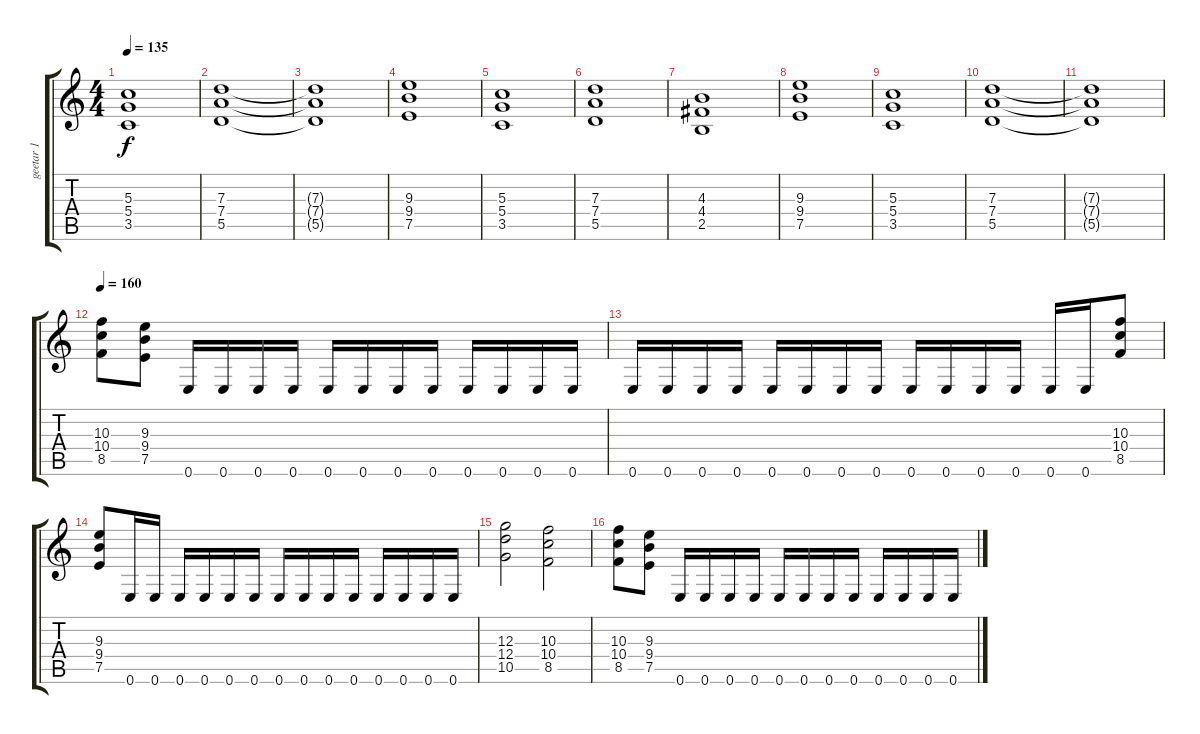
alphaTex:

\track ("geetar 1" "geetar 1") {instrument distortionguitar}
\staff {score tabs}
\tuning (E4 B3 G3 D3 A2 E2) {hide}
\ts (4 4)
\tempo 135
\clef g2
\ks c
(5.3 5.4 3.5).1{dy f} |
(7.3 7.4 5.5).1 |
(7.3{t} 7.4{t} 5.5{t}).1 |
(9.3 9.4 7.5).1 |
(5.3 5.4 3.5).1 |
(7.3 7.4 5.5).1 |
(4.3 4.4 2.5).1 |
(9.3 9.4 7.5).1 |
(5.3 5.4 3.5).1 |
(7.3 7.4 5.5).1 |
(7.3{t} 7.4{t} 5.5{t}).1 |
\tempo 160
(10.3 10.4 8.5).8 (9.3 9.4 7.5).8 0.6.16 0.6.16 0.6.16 0.6.16 0.6.16 0.6.16 0.6.16 0.6.16 0.6.16 0.6.16 0.6.16 0.6.16 |
0.6.16 0.6.16 0.6.16 0.6.16 0.6.16 0.6.16 0.6.16 0.6.16 0.6.16 0.6.16 0.6.16 0.6.16 0.6.16 0.6.16 (10.3 10.4 8.5).8 |
(9.3 9.4 7.5).8 0.6.16 0.6.16 0.6.16 0.6.16 0.6.16 0.6.16 0.6.16 0.6.16 0.6.16 0.6.16 0.6.16 0.6.16 0.6.16 0.6.16 |
(12.3 12.4 10.5).2 (10.3 10.4 8.5).2 |
(10.3 10.4 8.5).8 (9.3 9.4 7.5).8 0.6.16 0.6.16 0.6.16 0.6.16 0.6.16 0.6.16 0.6.16 0.6.16 0.6.16 0.6.16 0.6.16 0.6.16
